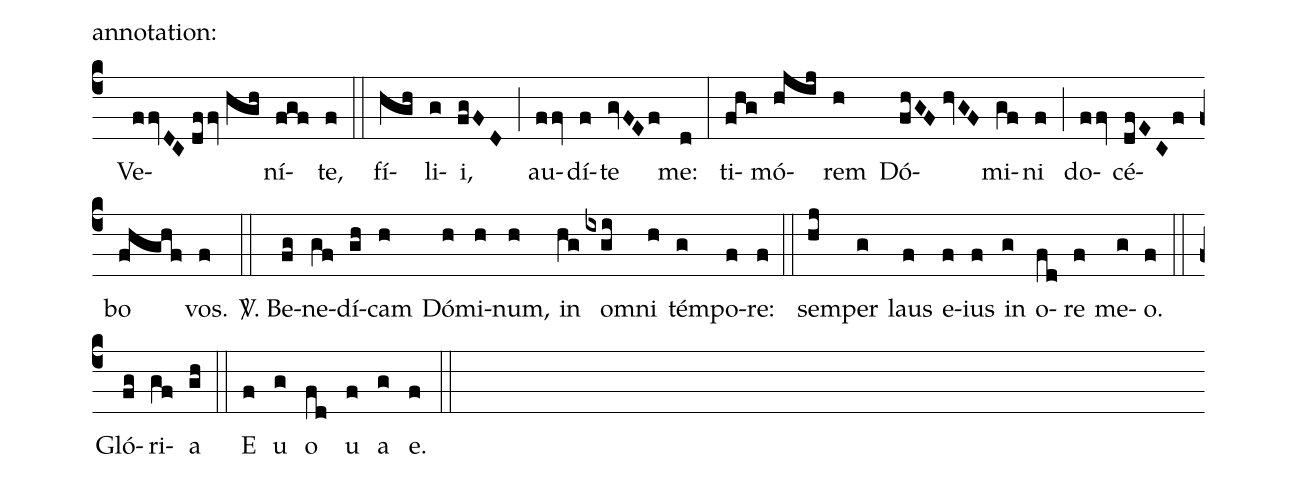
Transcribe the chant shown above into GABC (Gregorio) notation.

mode:VI;
office-part:Introitus;
%%
(c4) () Ve(ffvDC//dffv//hgh)ní(fgf)te,(f) (::) fí(hgh)li(g)i,(fgFD) (;) au(ffv)dí(f)te(gvFEf) me:(d) (:) ti(fhg)mó(hjij)rem(h) Dó(fhGF//hvGF)mi(gf)ni(f) (;) do(ffv)cé(dfECf)bo(fhghf) vos.(f) (::) <sp>V/</sp>. Be(fg)ne(gf)dí(gh)cam(h) Dó(h)mi(h)num,(h) in(hg) om(ixgi)ni(h) tém(g)po(f)re:(f) (::) sem(hj)per(g) laus(f) e(f)ius(f) in(g) o(fd)re(f) me(g)o.(f) (::) Gló(fg)ri(gf)a(gh) (::) E(f) u(g) o(fd) u(f) a(g) e.(f) (::)
